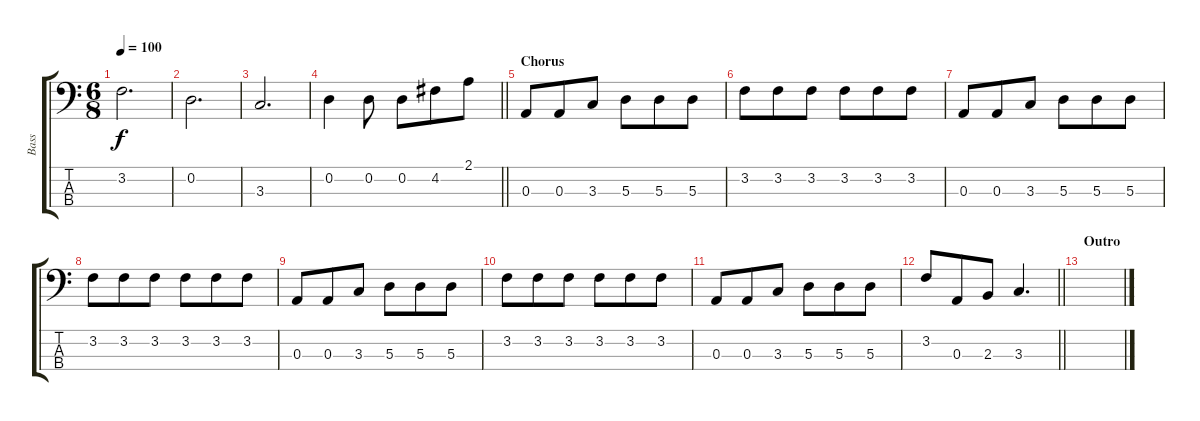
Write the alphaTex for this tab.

\track ("Bass" "Bass") {instrument electricbassfinger}
\staff {score tabs}
\tuning (G2 D2 A1 E1) {hide}
\ts (6 8)
\tempo 100
\clef f4
\ks c
3.2.2{d dy f} |
0.2.2{d} |
3.3.2{d} |
\barLineRight lightlight
0.2.4 0.2.8 0.2.8 4.2.8 2.1.8 |
\section ("" "Chorus")
0.3.8 0.3.8 3.3.8 5.3.8 5.3.8 5.3.8 |
3.2.8 3.2.8 3.2.8 3.2.8 3.2.8 3.2.8 |
0.3.8 0.3.8 3.3.8 5.3.8 5.3.8 5.3.8 |
3.2.8 3.2.8 3.2.8 3.2.8 3.2.8 3.2.8 |
0.3.8 0.3.8 3.3.8 5.3.8 5.3.8 5.3.8 |
3.2.8 3.2.8 3.2.8 3.2.8 3.2.8 3.2.8 |
0.3.8 0.3.8 3.3.8 5.3.8 5.3.8 5.3.8 |
\barLineRight lightlight
3.2.8 0.3.8 2.3.8 3.3.4{d} |
\section ("" "Outro")
